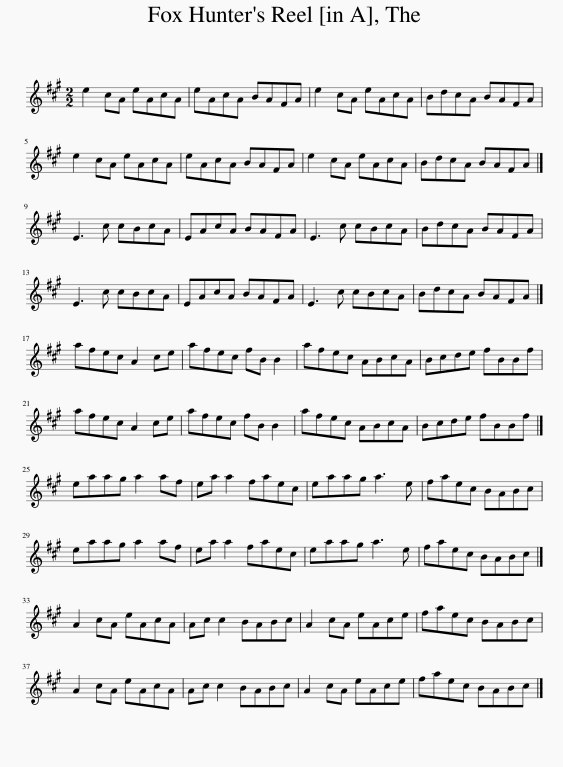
X:1
L:1/8
M:2/2
I:linebreak $
K:A
V:1 treble
V:1
 e2 cA eAcA | eAcA BAFA | e2 cA eAcA | BdcA BAFA |$ e2 cA eAcA | %5
 eAcA BAFA | e2 cA eAcA | BdcA BAFA |]$ E3 c cBcA | EAcA BAFA | %10
 E3 c cBcA | BdcA BAFA |$ E3 c cBcA | EAcA BAFA | E3 c cBcA | %15
 BdcA BAFA |]$ afec A2 ce | afec fB B2 | afec ABcA | Bcde fBBf |$ %20
 afec A2 ce | afec fB B2 | afec ABcA | Bcde fBBf |]$ eaag a2 af | %25
 ea a2 faec | eaag a3 e | faec BABc |$ eaag a2 af | ea a2 faec | %30
 eaag a3 e | faec BABc |]$ A2 cA eAcA | Ac c2 BABc | A2 cA eAce | %35
 faec BABc |$ A2 cA eAcA | Ac c2 BABc | A2 cA eAce | faec BABc |] %40
